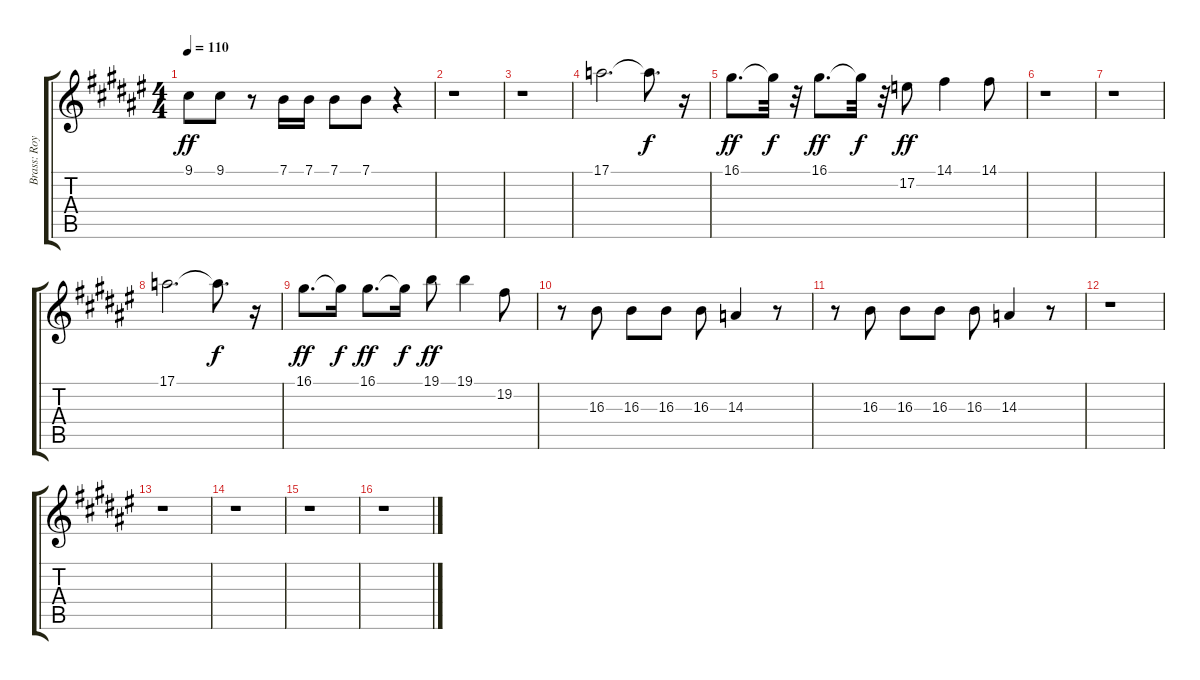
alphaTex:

\track ("Brass: Roy Bittan" "Brass: Roy") {instrument brasssection}
\staff {score tabs}
\tuning (E4 B3 G3 D3 A2 E2) {hide}
\ts (4 4)
\tempo 110
\clef g2
\ks f#
9.1.8{dy ff} 9.1.8 r.8 7.1.16 7.1.16 7.1.8 7.1.8 r.4 |
r.1 |
r.1 |
17.1.2{d} 17.1{t}.8{d dy f} r.16 |
16.1.8{d dy ff} 16.1{t}.32{dy f} r.32 16.1.8{d dy ff} 16.1{t}.32{dy f} r.32 17.2.8{dy ff} 14.1.4 14.1.8 |
r.1 |
r.1 |
17.1.2{d} 17.1{t}.8{d dy f} r.16 |
16.1.8{d dy ff} 16.1{t}.16{dy f} 16.1.8{d dy ff} 16.1{t}.16{dy f} 19.1.8{dy ff} 19.1.4 19.2.8 |
r.8 16.3.8 16.3.8 16.3.8 16.3.8 14.3.4 r.8 |
r.8 16.3.8 16.3.8 16.3.8 16.3.8 14.3.4 r.8 |
r.1 |
r.1 |
r.1 |
r.1 |
r.1
